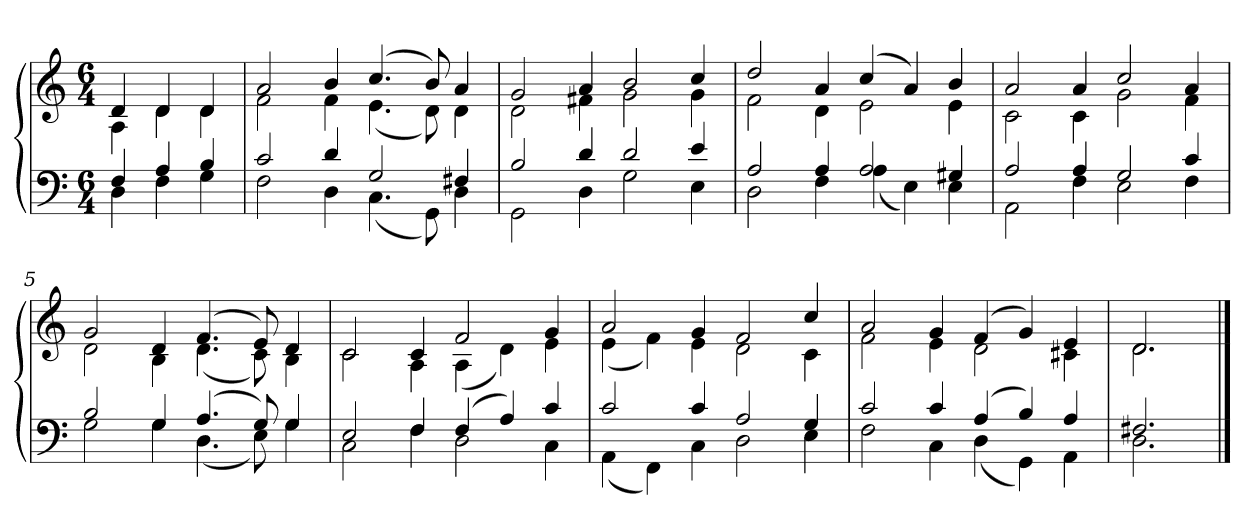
**kern	**kern
*part1	*part1
*staff2	*staff1
*clefF4	*clefG2
*k[]	*k[]
*D:dor	*D:dor
*M6/4	*M6/4
=	=
*^	*^
4F	4D	4d	4A
4A	4F	4d	4d
4B	4G	4d	4d
=1	=1	=1	=1
2c	2F	2a	2f
4d	4D	4b	4f
2G	(4.C	(4.cc	(4.e
.	8GG)	8b)	8d)
4F#X	4D	4a	4d
=2	=2	=2	=2
2B	2GG	2g	2d
4d	4D	4a	4f#X
2d	2G	2b	2g
4e	4E	4cc	4g
=3	=3	=3	=3
2A	2D	2dd	2f
4A	4F	4a	4d
2A	(4A	(4cc	2e
.	4E)	4a)	.
4G#i	4E	4b	4e
=4	=4	=4	=4
2A	2AA	2a	2c
4A	4F	4a	4c
2G	2E	2cc	2g
4c	4F	4a	4f
=5	=5	=5	=5
2B	2G	2g	2d
4G	4G	4d	4B
(4.A	(4.D	(4.f	(4.d
8G)	8E)	8e)	8c)
4G	4G	4d	4B
=6	=6	=6	=6
2E	2C	2c	2c
4F	4F	4c	4A
(4F	2D	2f	(4A
4A)	.	.	4d)
4c	4C	4g	4e
=7	=7	=7	=7
2c	(4AA	2a	(4e
.	4FF)	.	4f)
4c	4C	4g	4e
2A	2D	2f	2d
4G	4E	4cc	4c
=8	=8	=8	=8
2c	2F	2a	2f
4c	4C	4g	4e
(4A	(4D	(4f	2d
4B)	4GG)	4g)	.
4A	4AA	4e	4c#i
=9	=9	=9	=9
2.F#i	2.D	2.d	2.d
*v	*v	*	*
*	*v	*v
==	==
*-	*-
